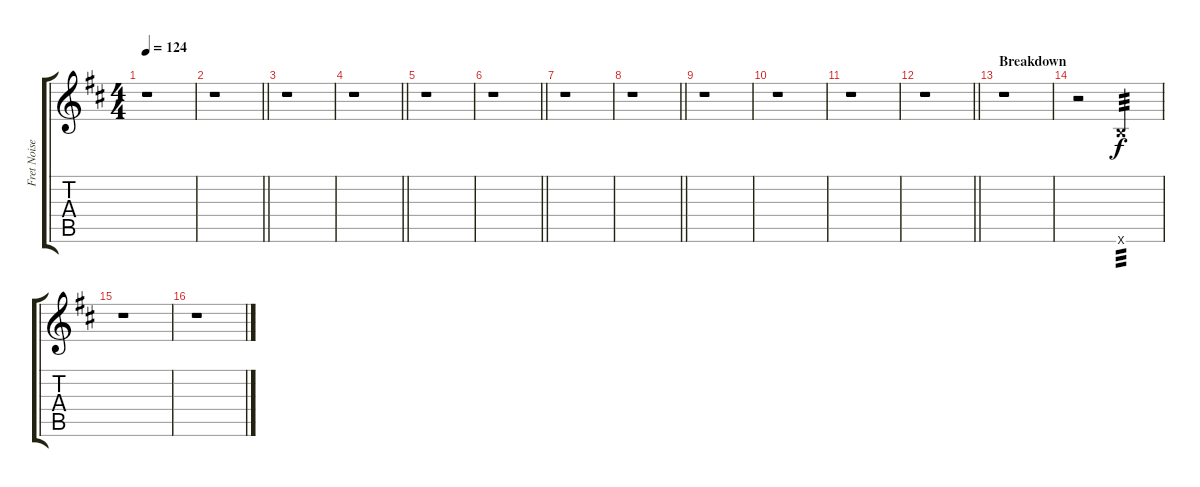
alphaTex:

\track ("Fret Noise - Nick Perri" "Fret Noise") {instrument guitarfretnoise}
\staff {score tabs}
\tuning (E4 B3 G3 D3 A2 E2) {hide}
\ts (4 4)
\tempo 124
\clef g2
\ks d
r.1{dy f} |
\barLineRight lightlight
r.1 |
r.1 |
\barLineRight lightlight
r.1 |
r.1 |
\barLineRight lightlight
r.1 |
r.1 |
\barLineRight lightlight
r.1 |
r.1 |
r.1 |
r.1 |
\barLineRight lightlight
r.1 |
\section ("" "Breakdown")
r.1 |
r.2 19.6{x}.2{tp 3} |
r.1 |
r.1
